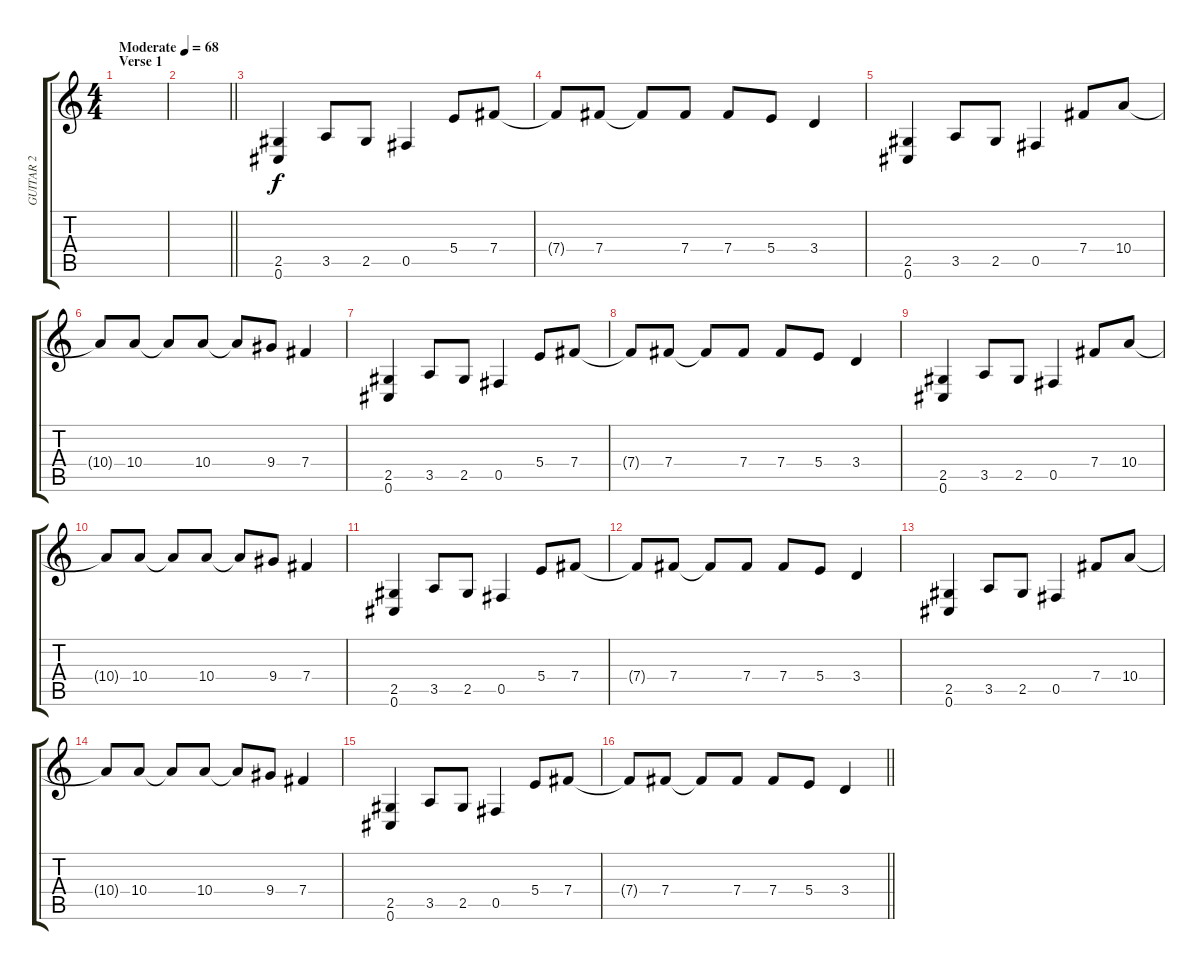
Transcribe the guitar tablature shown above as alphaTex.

\track ("GUITAR 2" "GUITAR 2") {instrument overdrivenguitar}
\staff {score tabs}
\tuning (Db4 Ab3 E3 B2 Gb2 Db2) {hide}
\ts (4 4)
\section ("" "Verse 1")
\tempo (68 "Moderate")
\clef g2
\ks c
|
\barLineRight lightlight
|
(2.5 0.6).4 3.5.8 2.5.8 0.5.4 5.4.8 7.4.8 |
7.4{t}.8 7.4.8 7.4{t}.8 7.4.8 7.4.8 5.4.8 3.4.4 |
(2.5 0.6).4 3.5.8 2.5.8 0.5.4 7.4.8 10.4.8 |
10.4{t}.8 10.4.8 10.4{t}.8 10.4.8 10.4{t}.8 9.4.8 7.4.4 |
(2.5 0.6).4 3.5.8 2.5.8 0.5.4 5.4.8 7.4.8 |
7.4{t}.8 7.4.8 7.4{t}.8 7.4.8 7.4.8 5.4.8 3.4.4 |
(2.5 0.6).4 3.5.8 2.5.8 0.5.4 7.4.8 10.4.8 |
10.4{t}.8 10.4.8 10.4{t}.8 10.4.8 10.4{t}.8 9.4.8 7.4.4 |
(2.5 0.6).4 3.5.8 2.5.8 0.5.4 5.4.8 7.4.8 |
7.4{t}.8 7.4.8 7.4{t}.8 7.4.8 7.4.8 5.4.8 3.4.4 |
(2.5 0.6).4 3.5.8 2.5.8 0.5.4 7.4.8 10.4.8 |
10.4{t}.8 10.4.8 10.4{t}.8 10.4.8 10.4{t}.8 9.4.8 7.4.4 |
(2.5 0.6).4 3.5.8 2.5.8 0.5.4 5.4.8 7.4.8 |
\barLineRight lightlight
7.4{t}.8 7.4.8 7.4{t}.8 7.4.8 7.4.8 5.4.8 3.4.4
